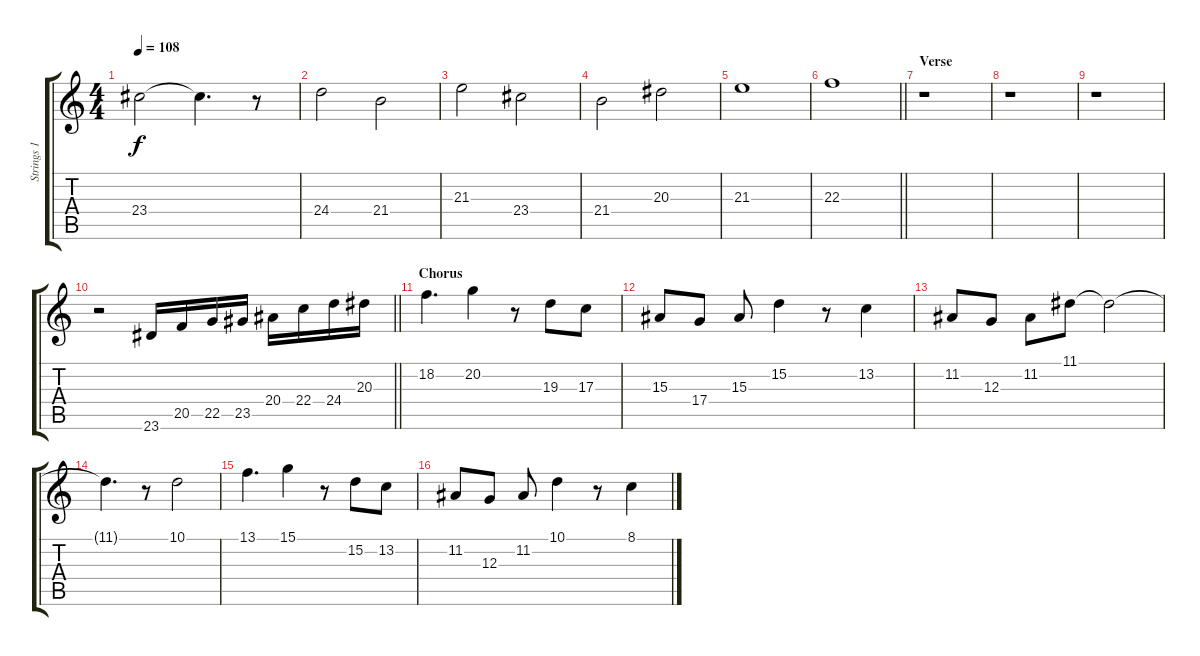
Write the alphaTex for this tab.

\track ("Strings 1" "Strings 1") {instrument synthstrings1}
\staff {score tabs}
\tuning (E4 B3 G3 D3 A2 E2) {hide}
\ts (4 4)
\tempo 108
\clef g2
\ks c
23.4.2{dy f} 23.4{t}.4{d} r.8 |
24.4.2 21.4.2 |
21.3.2 23.4.2 |
21.4.2 20.3.2 |
21.3.1 |
\barLineRight lightlight
22.3.1 |
\section ("" "Verse")
r.1 |
r.1 |
r.1 |
\barLineRight lightlight
r.2 23.6.16 20.5.16 22.5.16 23.5.16 20.4.16 22.4.16 24.4.16 20.3.16 |
\section ("" "Chorus")
18.2.4{d} 20.2.4 r.8 19.3.8 17.3.8 |
15.3.8 17.4.8 15.3.8 15.2.4 r.8 13.2.4 |
11.2.8 12.3.8 11.2.8 11.1.8 11.1{t}.2 |
11.1{t}.4{d} r.8 10.1.2 |
13.1.4{d} 15.1.4 r.8 15.2.8 13.2.8 |
11.2.8 12.3.8 11.2.8 10.1.4 r.8 8.1.4
